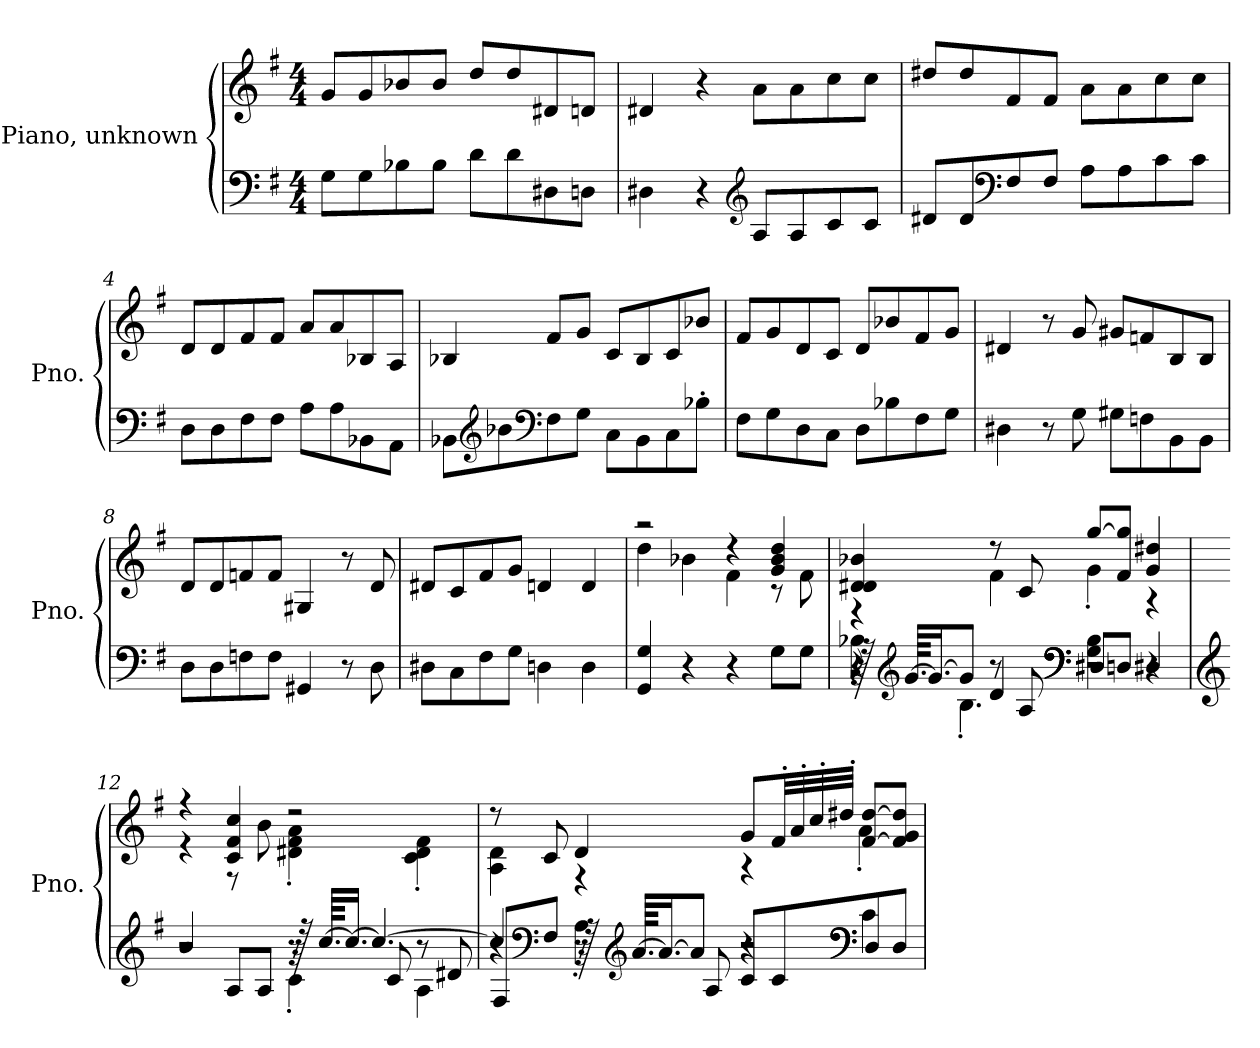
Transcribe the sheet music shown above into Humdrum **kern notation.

**kern	**kern
*part1	*part1
*staff2	*staff1
*I"Piano, unknown	*
*I'Pno.	*
*clefF4	*clefG2
*k[f#]	*k[f#]
*M4/4	*M4/4
*MM120	*MM120
=1	=1
8G\L	8g/L
8G\	8g/
8B-X\	8b-X/
8B-\J	8b-/J
8d\L	8dd/L
8d\	8dd/
8D#X\	8d#X/
8Dn\J	8dn/J
=2	=2
4D#X\	4d#X/
4r	4r
*clefG2	*
8A/L	8a\L
8A/	8a\
8c/	8cc\
8c/J	8cc\J
=3	=3
8d#X/L	8dd#X/L
8d#/	8dd#/
*clefF4	*
8F#/	8f#/
8F#/J	8f#/J
8A\L	8a\L
8A\	8a\
8c\	8cc\
8c\J	8cc\J
=4	=4
8D\L	8d/L
8D\	8d/
8F#\	8f#/
8F#\J	8f#/J
8A\L	8a/L
8A\	8a/
8BB-X\	8B-X/
8AA\J	8A/J
!!LO:LB:g=z
=5	=5
8BB-X\L	4B-X/
*clefG2	*
8b-X\	.
*clefF4	*
8F#\	8f#/L
8G\J	8g/J
8C\L	8c/L
8BB-\	8B-/
8C\	8c/
8B-X'\J	8b-X/J
=6	=6
8F#\L	8f#/L
8G\	8g/
8D\	8d/
8C\J	8c/J
8D\L	8d/L
8B-X\	8b-X/
8F#\	8f#/
8G\J	8g/J
=7	=7
4D#X\	4d#X/
8r	8r
8G\	8g/
8G#X\L	8g#X/L
8Fn\	8fn/
8BB\	8B/
8BB\J	8B/J
=8	=8
8D\L	8d/L
8D\	8d/
8Fn\	8fn/
8F\J	8f/J
4GG#X/	4G#X/
8r	8r
8D\	8d/
!!LO:LB:g=z
=9	=9
8D#X\L	8d#X/L
8C\	8c/
8F#\	8f#/
8G\J	8g/J
4Dn\	4dn/
4D\	4d/
=10	=10
*	*^
4GG/ 4G/	2r	4dd\
4r	.	4b-X\
4r	4r	4f#\
8G\L	4g/ 4b-/ 4dd/	8r
8G\J	.	8f#\
=11	=11	=11
*^	*	*
*	*^	*	*
128r	8B-X\	4r	4d/ 4d#X/ 4b-X/	4r
*clefG2	*	*	*	*
[64.g/KKLL	.	.	.	.
16.g/J_	.	.	.	.
8g/J]	4.B-'\	.	.	.
4d/	.	8r	8r	4f#\
.	.	8A/	8c/	.
*clefF4	*	*	*	*
2r	4G\ 4B-\	8D#X/L	[8gg/L	4g'\
.	.	8Dn/J	8f#/ 8gg/]J	.
.	4r	4D#X/	4g/ 4dd#X/	4r
!!LO:LB:g=z	!!
=12	=12	=12	=12	=12
*clefG2	*	*	*	*
2r	2r	4b/	4r	4r
.	.	8A/L	4c/ 4f#/ 4cc/	8r
.	.	8A/J	.	8b\
128r	4c'\	8r	2r	4d#X\' 4f#\' 4a\'
[64.cc/KKLL	.	.	.	.
16.cc/JJ_	.	.	.	.
4.cc/_	.	8c/	.	.
.	4A\	8r	.	4c\' 4d#\' 4f#\'
.	.	8d#X/	.	.
=13	=13	=13	=13	=13
4cc/]	4r	8F#/L	8r	4A\ 4d\
*clefF4	*	*	*	*
.	.	8F#/J	8c/	.
128r	4A'\	8r	4d/	4r
*clefG2	*	*	*	*
[64.a/KKLL	.	.	.	.
16.a/J_	.	.	.	.
8a/J]	.	8A/	.	.
2r	4r	8c/L	8g/L	4r
.	.	8c/	32f#'/LL	.
.	.	.	32a'/	.
.	.	.	32cc'/	.
.	.	.	32dd#X'/JJJ	.
*clefF4	*	*	*	*
.	4c\	8D/	[8f#/ [8dd#/L	4a'\
.	.	8D/J	8f#/] 8g/ 8dd#/]J	.
*v	*v	*v	*	*
*	*v	*v
=	=
*-	*-
